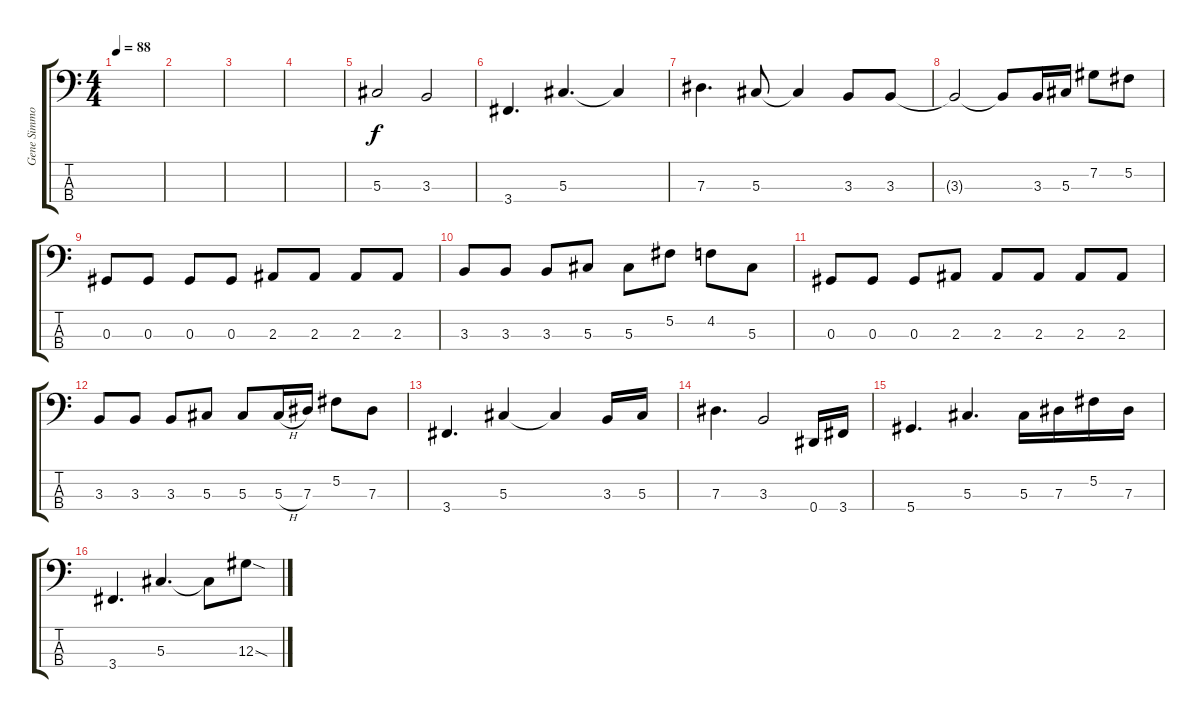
\track ("Gene Simmons (E. Bass)" "Gene Simmo") {instrument electricbassfinger}
\staff {score tabs}
\tuning (Gb2 Db2 Ab1 Eb1) {hide}
\ts (4 4)
\tempo 88
\clef f4
\ks c
|
|
|
|
5.3.2 3.3.2 |
3.4.4{d} 5.3.4{d} 5.3{t}.4 |
7.3.4{d} 5.3.8 5.3{t}.4 3.3.8 3.3.8 |
3.3{t}.2 3.3{t}.8 3.3.16 5.3.16 7.2.8 5.2.8 |
0.3.8 0.3.8 0.3.8 0.3.8 2.3.8 2.3.8 2.3.8 2.3.8 |
3.3.8 3.3.8 3.3.8 5.3.8 5.3.8 5.2.8 4.2.8 5.3.8 |
0.3.8 0.3.8 0.3.8 2.3.8 2.3.8 2.3.8 2.3.8 2.3.8 |
3.3.8 3.3.8 3.3.8 5.3.8 5.3.8 5.3{h}.16 7.3.16 5.2.8 7.3.8 |
3.4.4{d} 5.3.4 5.3{t}.4 3.3.16 5.3.16 |
7.3.4{d} 3.3.2 0.4.16 3.4.16 |
5.4.4{d} 5.3.4{d} 5.3.16 7.3.16 5.2.16 7.3.16 |
3.4.4{d} 5.3.4{d} 5.3{t}.8 12.3{sod}.8
